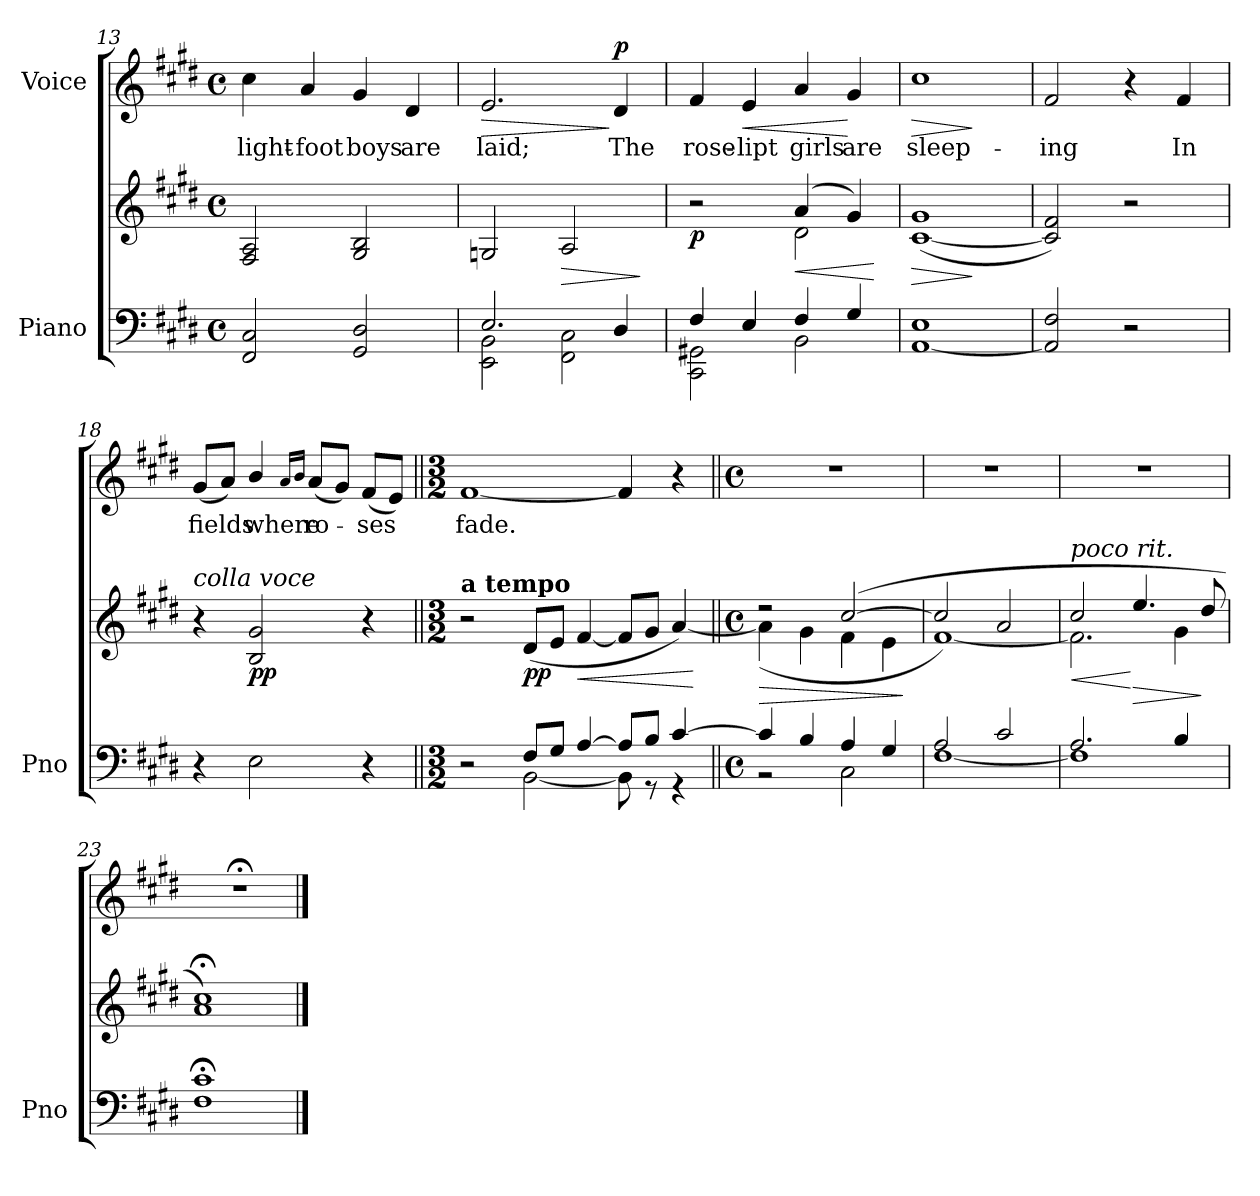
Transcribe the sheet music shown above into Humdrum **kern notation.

**kern	**kern	**dynam	**kern	**text	**dynam
*part2	*part2	*part2	*part1	*part1	*part1
*staff3	*staff2	*staff2/3	*staff1	*staff1	*staff1
*I"Piano	*	*	*I"Voice	*	*
*I'Pno	*	*	*	*	*
*clefF4	*clefG2	*	*clefG2	*	*
*k[f#c#g#d#]	*k[f#c#g#d#]	*	*k[f#c#g#d#]	*	*
*M4/4	*M4/4	*	*M4/4	*	*
*met(c)	*met(c)	*	*met(c)	*	*
=13	=13	=13	=13	=13	=13
2FF#/ 2C#/	2F#/ 2A/	.	4cc#\	light-	.
.	.	.	4a/	-foot	.
2GG#/ 2D#/	2G#/ 2B/	.	4g#/	boys	.
.	.	.	4d#/	are	.
=14	=14	=14	=14	=14	=14
*^	*	*	*	*	*
!	!	!	!	!	!	!LO:HP:b
2EE\ 2BB\	2.E/	2Gn/	.	2.e/	laid;	>
!	!	!	!LO:HP:b	!	!	!
2FF#\ 2C#\	.	2A/	>	.	.	.
!	!	!	!	!	!	!LO:DY:n=1:a
.	4D#/	.	.	4d#/	The	] p
*v	*v	*	*	*	*	*
.	.	]	.	.	.
=15	=15	=15	=15	=15	=15
*^	*^	*	*	*	*
!	!	!	!	!LO:DY:b	!	!	!
4F#/	2CC#\ 2GG#X\	2r	2ryy	p	4f#/	rose-	.
!	!	!	!	!	!	!	!LO:HP:b
4E/	.	.	.	.	4e/	-lipt	<
!	!	!	!	!LO:HP:b	!	!	!
4F#/	2BB\	(4a/	2d#\	<	4a/	girls	.
4G#/	.	4g#/)	.	.	4g#/	are	[
*v	*v	*	*	*	*	*	*
*	*v	*v	*	*	*	*
.	.	[	.	.	.
=16	=16	=16	=16	=16	=16
!	!	!LO:HP:b	!	!	!LO:HP:b
[1AA 1E	([1c# 1g#	>	1cc#	sleep-	>
.	.	]	.	.	]
=17	=17	=17	=17	=17	=17
2AA/] 2F#/	2c#/] 2f#/)	.	2f#/	-ing	.
2r	2r	.	4r	.	.
!	!	!	!	!	!LO:DY:a
!	!	!	!	!	!LO:DY:n=1:a
.	.	.	4f#/	In	pp other-dynamics
=18	=18	=18	=18	=18	=18
!	!LO:TX:i:t=colla voce	!	!	!	!
4r	4r	.	(8g#/L	fields	.
.	.	.	8a/J)	.	.
!	!	!LO:DY:b	!	!	!
2E\	2B/ 2g#/	pp	4b/	where	.
.	.	.	16qa/LL	.	.
.	.	.	16qb/JJ	.	.
.	.	.	(8a/L	ro-	.
.	.	.	8g#/J)	.	.
4r	4r	.	(8f#/L	-ses	.
.	.	.	8e/J)	.	.
=19||	=19||	=19||	=19||	=19||	=19||
*M3/2	*M3/2	*	*M3/2	*	*
*^	*	*	*^	*	*
!	!	!LO:TX:a:B:t=a tempo	!	!	!	!	!
2r	2ryy	2r	.	[1f#	2ryy	fade.	.
!	!	!	!LO:DY:b	!	!	!	!
8F#/L	[2BB\	(>8d#/L	pp	.	2ryy	.	.
8G#/J	.	8e/J	.	.	.	.	.
!	!	!	!LO:HP:b	!	!	!	!
[4A/	.	[4f#/	<	.	.	.	.
8A/L]	8BB\]	8f#/L]	.	4f#/]	2ryy	.	.
8B/J	8r	8g#/J	.	.	.	.	.
[4c#/	4r	[<4a/)	.	4r	.	.	.
*v	*v	*	*	*v	*v	*	*
.	.	[	.	.	.
=20||	=20||	=20||	=20||	=20||	=20||
*M4/4	*M4/4	*	*M4/4	*	*
*met(c)	*met(c)	*	*met(c)	*	*
*^	*	*	*	*	*
!	!	!LO:TX:i:t=espress.	!	!	!	!
!	!	!	!LO:HP:b	!	!	!
*	*	*^	*	*	*	*
4c#/]	2r	2r	(4a\]	>	1r	.	.
4B/	.	.	4g#\	.	.	.	.
4A/	2C#\	([2cc#/	4f#\	.	.	.	.
4G#/	.	.	4e\	.	.	.	.
*v	*v	*	*	*	*	*	*
*	*v	*v	*	*	*	*
.	.	]	.	.	.
=21	=21	=21	=21	=21	=21
*^	*^	*	*	*	*
2A/	[1F#	2cc#/]	[1f#)	.	1r	.	.
2c#/	.	2a/	.	.	.	.	.
=22	=22	=22	=22	=22	=22	=22	=22
!	!	!LO:TX:i:t=poco rit.	!	!	!	!	!
!	!	!	!	!LO:HP:b	!	!	!
2.A/	1F#]	2cc#/	2.f#\]	<	1r	.	.
!	!	!	!	!LO:HP:n=1:b	!	!	!
.	.	4.ee/	.	[ >	.	.	.
4B/	.	.	4g#\	.	.	.	.
.	.	8dd#/	.	]	.	.	.
=23	=23	=23	=23	=23	=23	=23	=23
1c#;<	1F#	1cc#;<)	1a	.	1r;<	.	.
*v	*v	*	*	*	*	*	*
*	*v	*v	*	*	*	*
==	==	==	==	==	==
*-	*-	*-	*-	*-	*-
